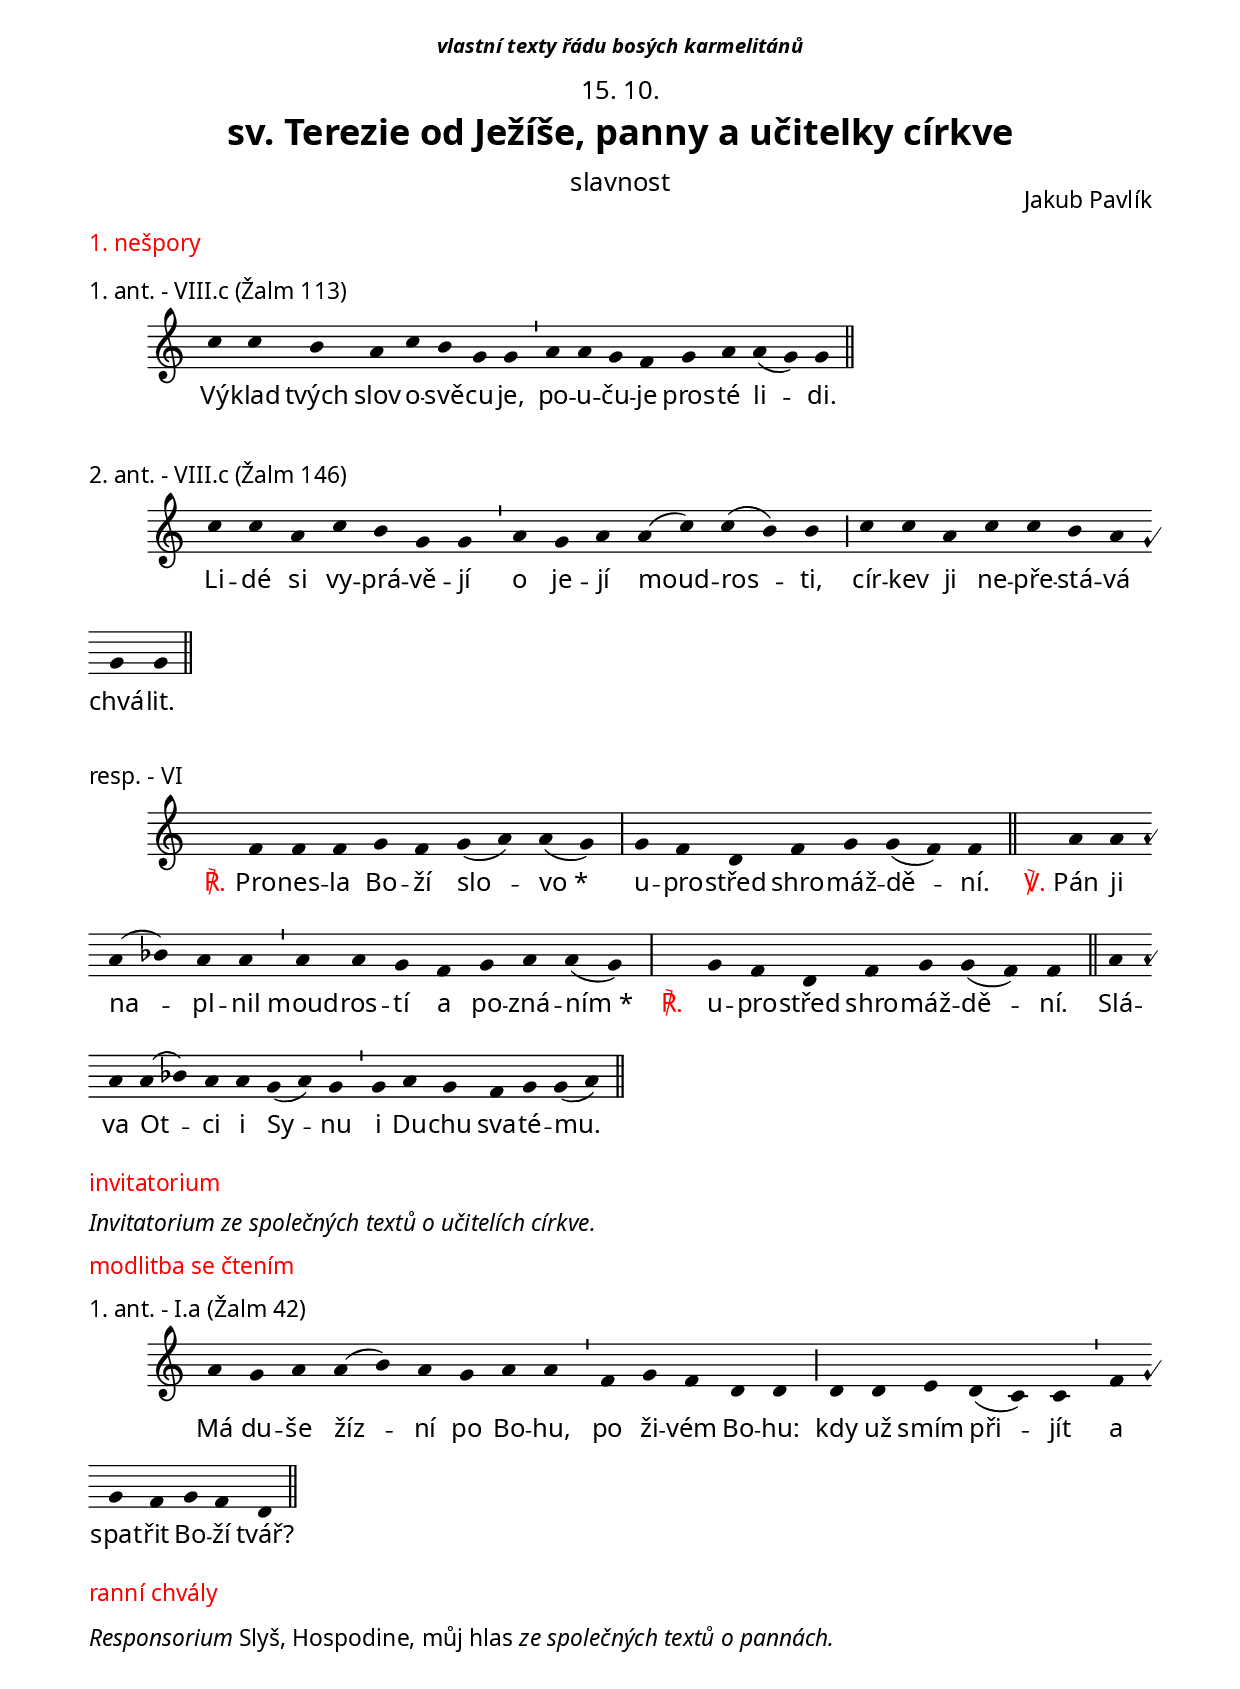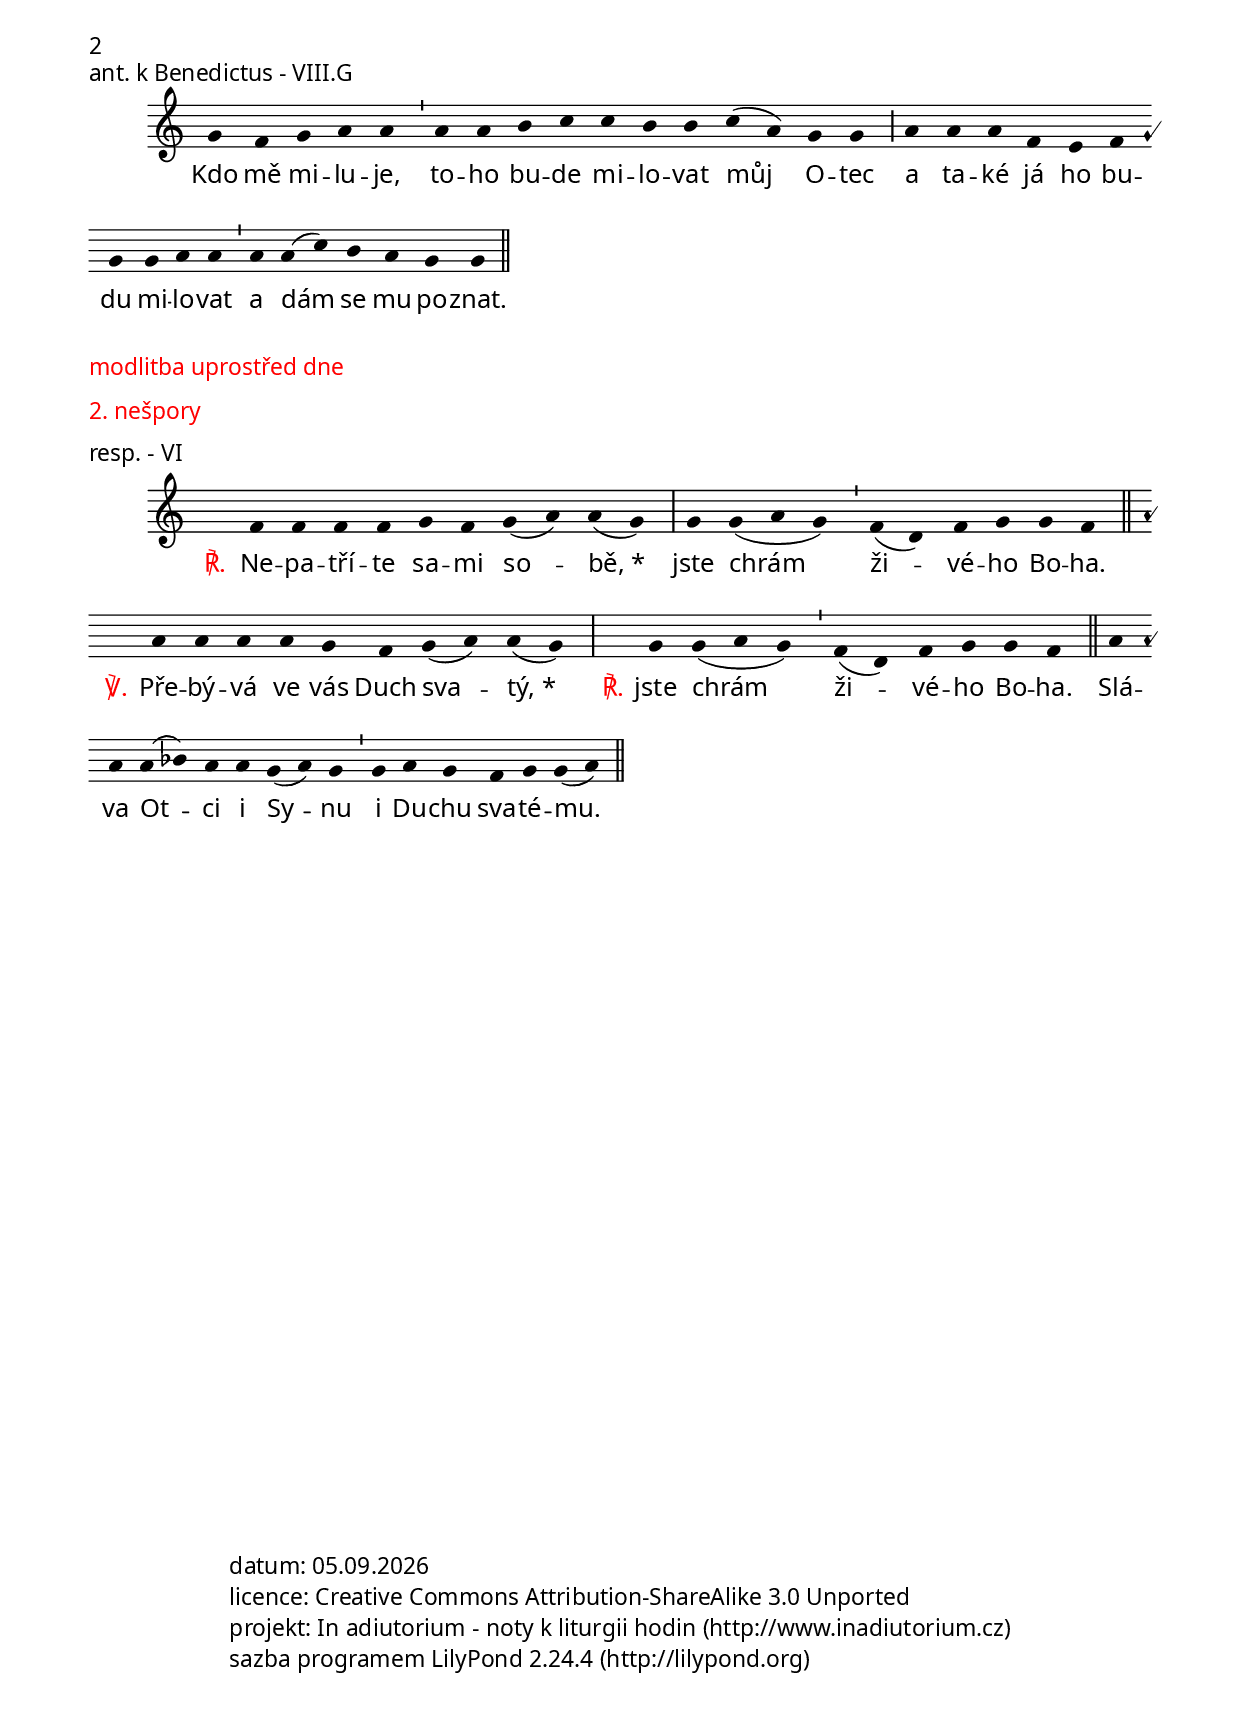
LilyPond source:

\version "2.19.80"

\include "../../spolecne.ly"
\include "../../spolecne/reholni.ly"
\include "../../dilyresponsorii.ly"
\version "2.12.0"

textyOCD = "vlastní texty řádu bosých karmelitánů"


\header {
  title = \markup\titleSvatek
            "sv. Terezie od Ježíše, panny a učitelky církve"
            slavnost
            "15. 10."
            \textyOCD
  composer = "Jakub Pavlík"
}

\markup {\nadpisHodinka {"1. nešpory"}}

\score {
  \relative c'' {
    \choralniRezim
    c4 c b a c b g g \barMin
    a a g f g a a( g) g \barFinalis
  }
  \addlyrics {
    Vý -- klad tvých slov o -- svě -- cu -- je,
    po -- u -- ču -- je pros -- té li -- di.
  }
  \header {
    quid = "1. ant."
    modus = "VIII"
    differentia = "c"
    psalmus = "Žalm 113"
    id = "1ne-a1"
    piece = \markup\sestavTitulek
  }
}

\score {
  \relative c'' {
    \choralniRezim
    c4 c a c b g g \barMin a g a a( c) c( b) b \barMaior
    c c a c c b a g g \barFinalis
  }
  \addlyrics {
    Li -- dé si vy -- prá -- vě -- jí
    o je -- jí moud -- ros -- ti,
    cír -- kev ji ne -- pře -- stá -- vá chvá -- lit.
  }
  \header {
    quid = "2. ant."
    modus = "VIII"
    differentia = "c"
    psalmus = "Žalm 146"
    fial = "sanktoral/1101vsichnisvati.ly#sexta?zacatek"
    id = "1ne-a2"
    piece = \markup\sestavTitulek
  }
}

\score {
  \relative c'' {
    \choralniRezim
  }
  \addlyrics {
    Bůh jí dal velikou moudrost a poznání, srdce bez hranic jako písek na mořském břehu.
  }
  \header {
    quid = "3. ant."
    modus = ""
    differentia = ""
    psalmus = "Ef 1"
    id = "1ne-a3"
    piece = \markup\sestavTitulek
  }
}

\score {
  \relative c' {
    \choralniRezim

    % R
    \neviditelna f
    f4 f f g f g( a) a( g) \barMax
    g f d f g g( f) f \barFinalis
    % V
    \neviditelna a
    a4 a a( bes) a a \barMin a a g f g a a( g) \barMax
    % R
    \neviditelna a
    g f d f g g( f) f \barFinalis
    % Slava
    \respVIdoxologie \barFinalis
  }
  \addlyrics {
    \Response Pro -- nes -- la Bo -- ží slo -- vo_* u -- pro -- střed shro -- máž -- dě -- ní.
    \Verse Pán ji na -- pl -- nil moud -- ros -- tí a po -- zná -- ním_*
    \Response u -- pro -- střed shro -- máž -- dě -- ní.
    \textRespDoxologie
  }
  \header {
    quid = "resp."
    modus = "VI"
    id = "1ne-r"
    piece = \markup {\sestavTitulekResp}
  }
}

\score {
  \relative c' {
    \choralniRezim
  }
  \addlyrics {
    Svatá matko Terezie, ukaž nám cestu dokonalosti, po které přijdeme s Kristem do věčných příbytků.
  }
  \header {
    quid = "ant. k Magnificat"
    modus = ""
    differentia = ""
    psalmus = ""
    id = "1ne-amag"
    piece = \markup {\sestavTitulekBezZalmu}
  }
}

\markup {\nadpisHodinka {"invitatorium"}}

\markup\italic{
  Invitatorium ze společných textů o učitelích církve.
}

\markup {\nadpisHodinka {"modlitba se čtením"}}

\score {
  \relative c'' {
    \choralniRezim
    a4 g a a( b) a g a a \barMin
    f g f d d \barMaior
    d d e d( c) c \barMin
    f g f g f d \barFinalis
  }
  \addlyrics {
    Má du -- še žíz -- ní po Bo -- hu,
    po ži -- vém Bo -- hu:
    kdy už smím při -- jít
    a spat -- řit Bo -- ží tvář?
  }
  \header {
    quid = "1. ant."
    modus = "I"
    differentia = "a"
    psalmus = "Žalm 42"
    fial = "commune/zazemrele.ly#mc-a3"
    id = "mc-a1"
    piece = \markup\sestavTitulek
  }
}

\score {
  \relative c' {
    \choralniRezim
  }
  \addlyrics {
    Tvá velikost, Pane, je nevystižná, kdo vypoví tvé divy a nádhernou slávu tvé vznešenosti?
  }
  \header {
    quid = "2. ant."
    modus = ""
    differentia = ""
    psalmus = "Žalm 145-I"
    id = "mc-a2"
    piece = \markup\sestavTitulek
  }
}

\score {
  \relative c' {
    \choralniRezim
  }
  \addlyrics {
    Blízko je Hospodin všem, kdo ho vzývají upřímně, jeho království bude bez konce.
  }
  \header {
    quid = "3. ant."
    modus = ""
    differentia = ""
    psalmus = "Žalm 145-II"
    id = "mc-a3"
    piece = \markup\sestavTitulek
  }
}

% antifonu pro vigilii breviar.cz (zatím?) nemá

\markup {\nadpisHodinka {"ranní chvály"}}

\score {
  \relative c'' {
    \choralniRezim
  }
  \addlyrics {
    Má duše po tobě žízní, Bože, prahne po tobě mé tělo.
  }
  \header {
    quid = "1. ant."
    modus = ""
    differentia = ""
    psalmus = "Žalm 63"
    id = "rch-a1"
    piece = \markup\sestavTitulek
  }
}

\score {
  \relative c' {
    \choralniRezim
  }
  \addlyrics {
    Všechna díla Páně, velebte Pána, chvalte ho všichni jeho svatí.
  }
  \header {
    quid = "2. ant."
    modus = ""
    differentia = ""
    psalmus = "Dan 3-III"
    id = "rch-a2"
    piece = \markup\sestavTitulek
  }
}

\score {
  \relative c'' {
    \choralniRezim
  }
  \addlyrics {
    Ve sboru svatých budu zpívat o tvém milosrdenství, Hospodine.
  }
  \header {
    quid = "3. ant."
    modus = ""
    differentia = ""
    psalmus = "Žalm 149"
    id = "rch-a3"
    piece = \markup\sestavTitulek
  }
}

\markup\italic{
  Responsorium \upright{Slyš, Hospodine, můj hlas}
  ze společných textů o pannách.
}

\score {
  \relative c'' {
    \choralniRezim
    g4 f g a a \barMin
    a a b c c b b c( a) g g \barMaior
    a a a f e f g g a a \barMin
    a a( c) b a g g \barFinalis
  }
  \addlyrics {
    Kdo mě mi -- lu -- je,
    to -- ho bu -- de mi -- lo -- vat můj O -- tec
    a ta -- ké já ho bu -- du mi -- lo -- vat
    a dám se mu po -- znat.
  }
  \header {
    quid = "ant. k Benedictus"
    modus = "VIII"
    differentia = "G"
    psalmus = ""
    fial = "antifony/velikonoce_nedeleA.ly#vimag2?-aleluja"
    id = "rch-aben"
    piece = \markup {\sestavTitulekBezZalmu}
  }
}

\markup {\nadpisHodinka {"modlitba uprostřed dne"}}

\score {
  \relative c' {
    \choralniRezim
  }
  \addlyrics {
    Když se modlíš, vejdi do své komůrky, zavři dveře a modli se k svému Otci, který je ve skrytosti.
  }
  \header {
    quid = "ant. dopoledne"
    modus = ""
    differentia = ""
    psalmus = ""
    id = "tercie"
    piece = \markup\sestavTitulekBezZalmu
  }
}

\score {
  \relative c'' {
    \choralniRezim
  }
  \addlyrics {
    Radujte se stále v Pánu, opakuji: Radujte se! Pán je blízko.
  }
  \header {
    quid = "ant. v poledne"
    modus = ""
    differentia = ""
    psalmus = ""
    id = "sexta"
    piece = \markup\sestavTitulekBezZalmu
  }
}

\score {
  \relative c'' {
    \choralniRezim
  }
  \addlyrics {
    Žijme podle pravdy a v lásce, a tak porosteme po všech stránkách v Krista.
  }
  \header {
    quid = "ant. odpoledne"
    modus = ""
    differentia = ""
    psalmus = ""
    id = "nona"
    piece = \markup\sestavTitulekBezZalmu
  }
}

\markup {\nadpisHodinka {"2. nešpory"}}

\score {
  \relative c'' {
    \choralniRezim
  }
  \addlyrics {
    Pán mi ukázal svaté město zářící Boží vznešeností. Jiskřilo jako nejvzácnější kámen.
  }
  \header {
    quid = "1. ant."
    modus = ""
    differentia = ""
    psalmus = "Žalm 122"
    id = "2ne-a1"
    piece = \markup\sestavTitulek
  }
}

\score {
  \relative c'' {
    \choralniRezim
  }
  \addlyrics {
    Hle, Boží stánek mezi lidmi, Bůh bude přebývat uprostřed nich.
  }
  \header {
    quid = "2. ant."
    modus = ""
    differentia = ""
    psalmus = "Žalm 127"
    id = "2ne-a2"
    piece = \markup\sestavTitulek
  }
}

\score {
  \relative c'' {
    \choralniRezim
  }
  \addlyrics {
    Na svém těle doplňuji to, co zbývá vytrpět do plné míry Kristových útrap; má z toho prospěch jeho tělo, to je církev.
  }
  \header {
    quid = "3. ant."
    modus = ""
    differentia = ""
    psalmus = "Kol 1"
    id = "2ne-a3"
    piece = \markup\sestavTitulek
  }
}

\score {
  \relative c' {
    \choralniRezim

    % R
    \neviditelna f
    f4 f f f g f g( a) a( g) \barMax
    g g( a g) \barMin f( d) f g g f \barFinalis
    % V
    \neviditelna a
    a a a a g f g( a) a( g) \barMax
    % R
    \neviditelna a
    g g( a g) \barMin f( d) f g g f \barFinalis
    % Slava
    \respVIdoxologie \barFinalis
  }
  \addlyrics {
    \Response Ne -- pa -- tří -- te sa -- mi so -- bě,_* jste chrám ži -- vé -- ho Bo -- ha.
    \Verse Pře -- bý -- vá ve vás Duch sva -- tý,_*
    \Response jste chrám ži -- vé -- ho Bo -- ha.
    \textRespDoxologie
  }
  \header {
    quid = "resp."
    modus = "VI"
    id = "2ne-r"
    piece = \markup {\sestavTitulekResp}
  }
}

\score {
  \relative c' {
    \choralniRezim
  }
  \addlyrics {
    Ať se vaše srdce nechvěje! V domě mého Otce je mnoho příbytků. Odcházím vám připravit místo.
  }
  \header {
    quid = "ant. k Magnificat"
    modus = ""
    differentia = ""
    psalmus = ""
    id = "2ne-amag"
    piece = \markup {\sestavTitulekBezZalmu}
  }
}
